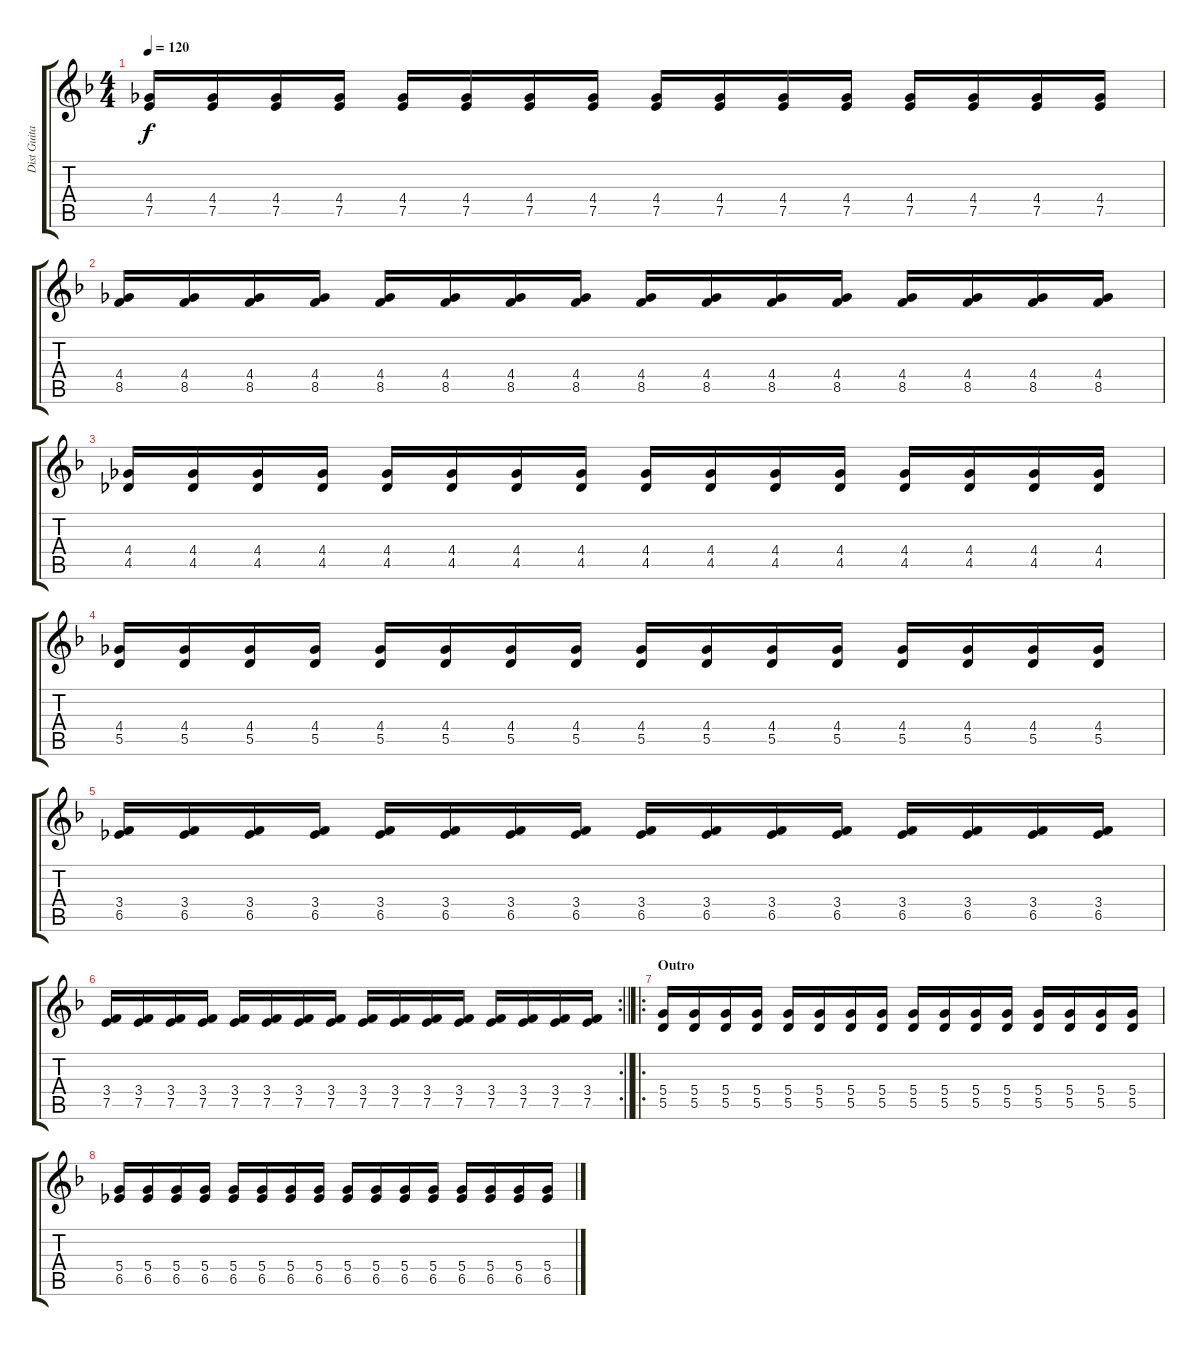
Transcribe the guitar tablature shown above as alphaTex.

\track ("Dist Guitar" "Dist Guita") {instrument distortionguitar}
\staff {score tabs}
\tuning (E4 B3 G3 D3 A2 E2) {hide}
\ts (4 4)
\tempo 120
\clef g2
\ks dminor
(4.4 7.5).16{dy f} (4.4 7.5).16 (4.4 7.5).16 (4.4 7.5).16 (4.4 7.5).16 (4.4 7.5).16 (4.4 7.5).16 (4.4 7.5).16 (4.4 7.5).16 (4.4 7.5).16 (4.4 7.5).16 (4.4 7.5).16 (4.4 7.5).16 (4.4 7.5).16 (4.4 7.5).16 (4.4 7.5).16 |
(4.4 8.5).16 (4.4 8.5).16 (4.4 8.5).16 (4.4 8.5).16 (4.4 8.5).16 (4.4 8.5).16 (4.4 8.5).16 (4.4 8.5).16 (4.4 8.5).16 (4.4 8.5).16 (4.4 8.5).16 (4.4 8.5).16 (4.4 8.5).16 (4.4 8.5).16 (4.4 8.5).16 (4.4 8.5).16 |
(4.4 4.5).16 (4.4 4.5).16 (4.4 4.5).16 (4.4 4.5).16 (4.4 4.5).16 (4.4 4.5).16 (4.4 4.5).16 (4.4 4.5).16 (4.4 4.5).16 (4.4 4.5).16 (4.4 4.5).16 (4.4 4.5).16 (4.4 4.5).16 (4.4 4.5).16 (4.4 4.5).16 (4.4 4.5).16 |
(4.4 5.5).16 (4.4 5.5).16 (4.4 5.5).16 (4.4 5.5).16 (4.4 5.5).16 (4.4 5.5).16 (4.4 5.5).16 (4.4 5.5).16 (4.4 5.5).16 (4.4 5.5).16 (4.4 5.5).16 (4.4 5.5).16 (4.4 5.5).16 (4.4 5.5).16 (4.4 5.5).16 (4.4 5.5).16 |
(3.4 6.5).16 (3.4 6.5).16 (3.4 6.5).16 (3.4 6.5).16 (3.4 6.5).16 (3.4 6.5).16 (3.4 6.5).16 (3.4 6.5).16 (3.4 6.5).16 (3.4 6.5).16 (3.4 6.5).16 (3.4 6.5).16 (3.4 6.5).16 (3.4 6.5).16 (3.4 6.5).16 (3.4 6.5).16 |
\rc 2
\barLineRight lightlight
(3.4 7.5).16 (3.4 7.5).16 (3.4 7.5).16 (3.4 7.5).16 (3.4 7.5).16 (3.4 7.5).16 (3.4 7.5).16 (3.4 7.5).16 (3.4 7.5).16 (3.4 7.5).16 (3.4 7.5).16 (3.4 7.5).16 (3.4 7.5).16 (3.4 7.5).16 (3.4 7.5).16 (3.4 7.5).16 |
\ro
\section ("" "Outro")
(5.4 5.5).16 (5.4 5.5).16 (5.4 5.5).16 (5.4 5.5).16 (5.4 5.5).16 (5.4 5.5).16 (5.4 5.5).16 (5.4 5.5).16 (5.4 5.5).16 (5.4 5.5).16 (5.4 5.5).16 (5.4 5.5).16 (5.4 5.5).16 (5.4 5.5).16 (5.4 5.5).16 (5.4 5.5).16 |
(5.4 6.5).16 (5.4 6.5).16 (5.4 6.5).16 (5.4 6.5).16 (5.4 6.5).16 (5.4 6.5).16 (5.4 6.5).16 (5.4 6.5).16 (5.4 6.5).16 (5.4 6.5).16 (5.4 6.5).16 (5.4 6.5).16 (5.4 6.5).16 (5.4 6.5).16 (5.4 6.5).16 (5.4 6.5).16
